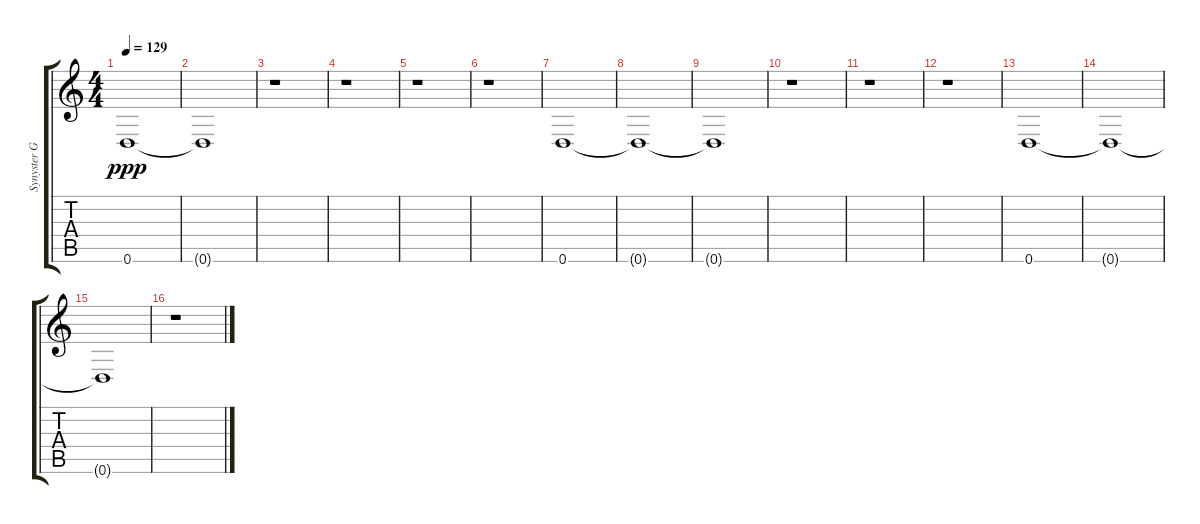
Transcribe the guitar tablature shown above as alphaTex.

\track ("Synyster Gates (Lead Guitar 1)" "Synyster G") {instrument distortionguitar}
\staff {score tabs}
\tuning (E4 B3 G3 D3 A2 D2) {hide}
\ts (4 4)
\tempo 129
\clef g2
\ks c
0.6{t}.1{dy ppp} |
0.6{t}.1 |
r.1 |
r.1 |
r.1 |
r.1 |
0.6.1 |
0.6{t}.1 |
0.6{t}.1 |
r.1 |
r.1 |
r.1 |
0.6.1 |
0.6{t}.1 |
0.6{t}.1 |
r.1
